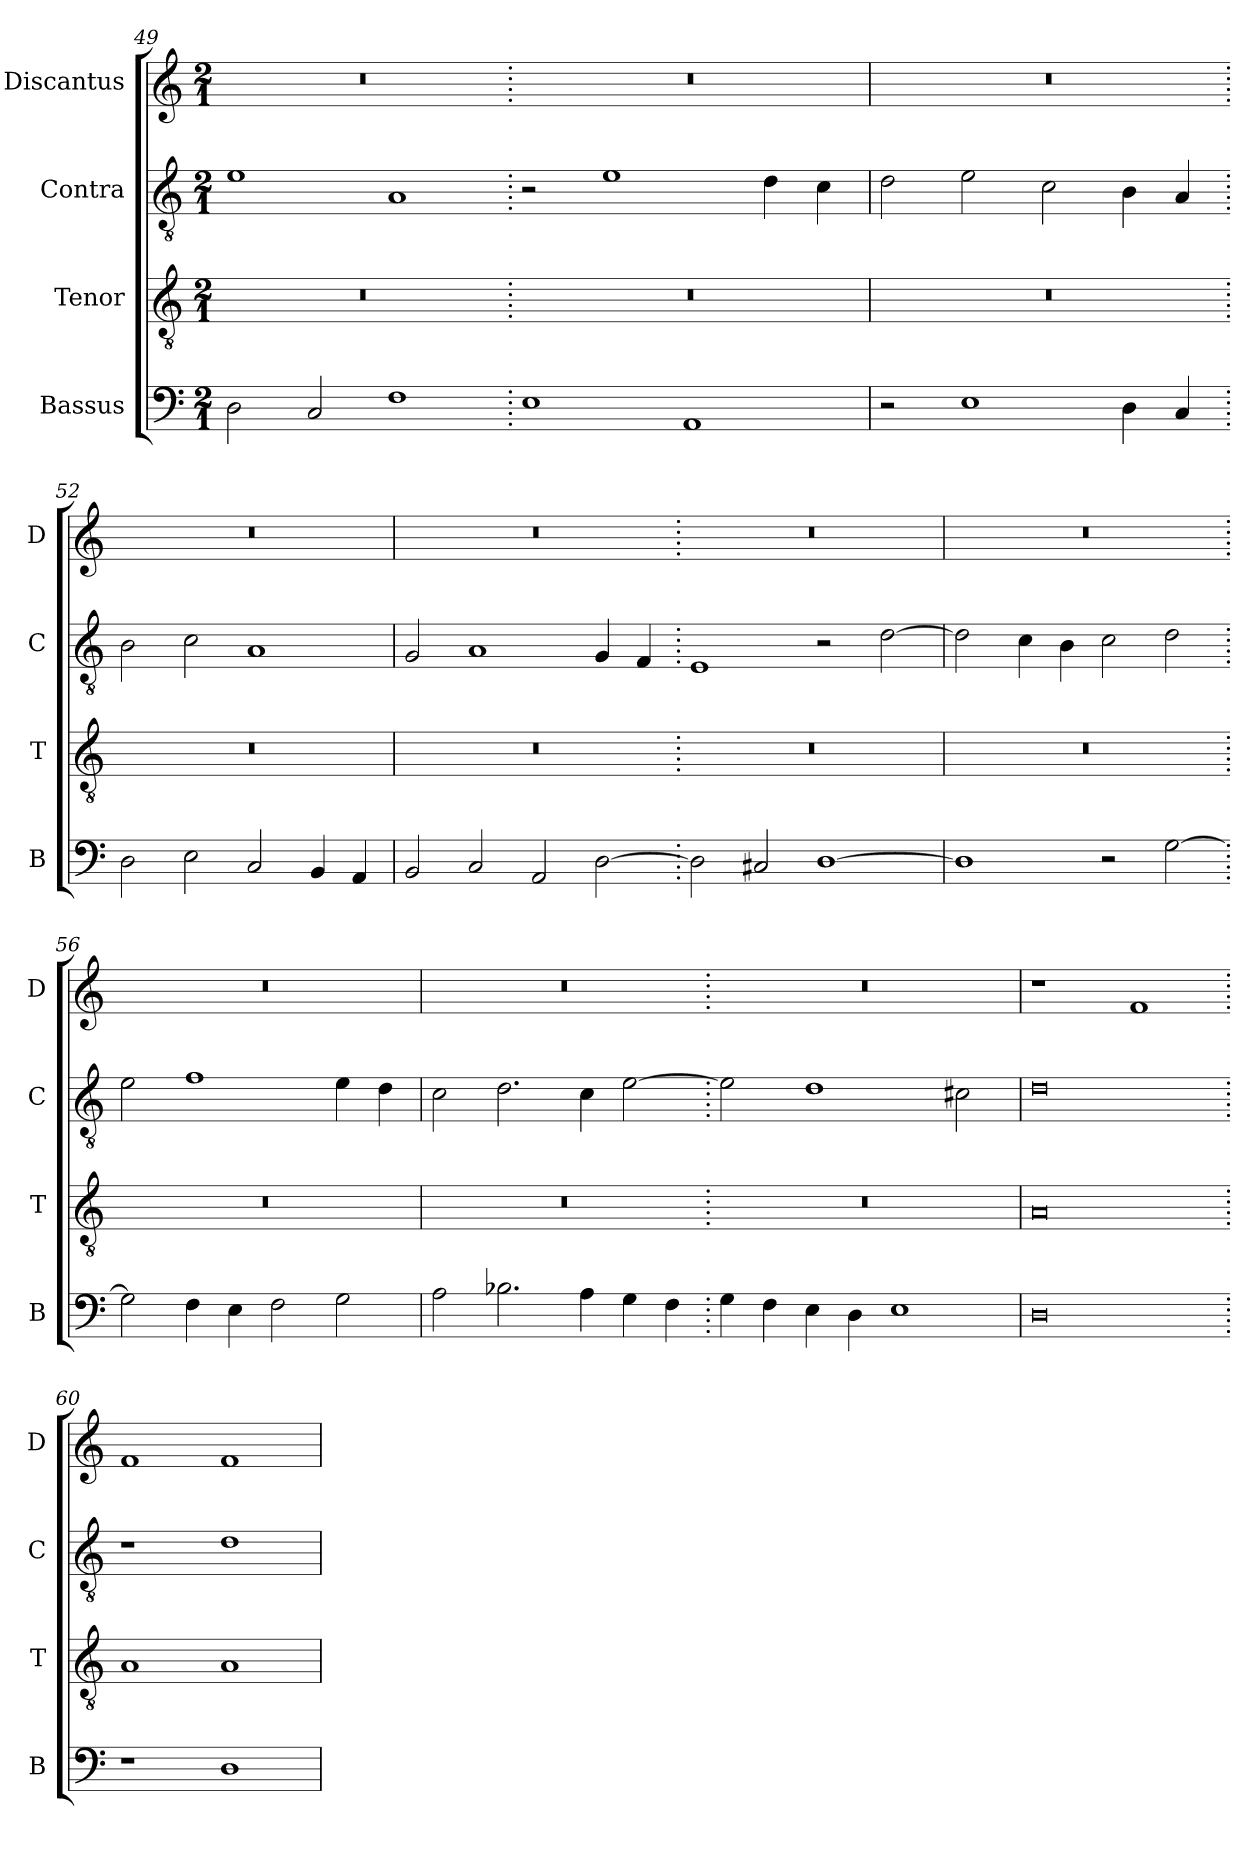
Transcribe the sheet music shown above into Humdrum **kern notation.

**kern	**kern	**kern	**kern
*part4	*part3	*part2	*part1
*staff4	*staff3	*staff2	*staff1
*I"Bassus	*I"Tenor	*I"Contra	*I"Discantus
*I'B	*I'T	*I'C	*I'D
*clefF4	*clefGv2	*clefGv2	*clefG2
*k[]	*k[]	*k[]	*k[]
*M2/1	*M2/1	*M2/1	*M2/1
=49	=49	=49	=49
2D\	0r	1e	0r
2C/	.	.	.
1F	.	1A	.
=50.	=50.	=50.	=50.
1E	0r	2r	0r
.	.	1e	.
1AA	.	.	.
.	.	4d\	.
.	.	4c\	.
=51	=51	=51	=51
2r	0r	2d\	0r
1E	.	2e\	.
.	.	2c\	.
4D\	.	4B\	.
4C/	.	4A/	.
=52.	=52.	=52.	=52.
2D\	0r	2B\	0r
2E\	.	2c\	.
2C/	.	1A	.
4BB/	.	.	.
4AA/	.	.	.
=53	=53	=53	=53
2BB/	0r	2G/	0r
2C/	.	1A	.
2AA/	.	.	.
[2D\	.	4G/	.
.	.	4F/	.
=54.	=54.	=54.	=54.
2D\]	0r	1E	0r
2C#X/	.	.	.
[1D	.	2r	.
.	.	[2d\	.
=55	=55	=55	=55
1D]	0r	2d\]	0r
.	.	4c\	.
.	.	4B\	.
2r	.	2c\	.
[2G\	.	2d\	.
=56.	=56.	=56.	=56.
2G\]	0r	2e\	0r
4F\	.	1f	.
4E\	.	.	.
2F\	.	.	.
2G\	.	4e\	.
.	.	4d\	.
=57	=57	=57	=57
2A\	0r	2c\	0r
2.B-X\	.	2.d\	.
4A\	.	4c\	.
4G\	.	[2e\	.
4F\	.	.	.
=58.	=58.	=58.	=58.
4G\	0r	2e\]	0r
4F\	.	.	.
4E\	.	1d	.
4D\	.	.	.
1E	.	.	.
.	.	2c#X\	.
=59	=59	=59	=59
0D	0A	0d	1r
.	.	.	1f
=60.	=60.	=60.	=60.
1r	1A	1r	1f
1D	1A	1d	1f
=	=	=	=
*-	*-	*-	*-
